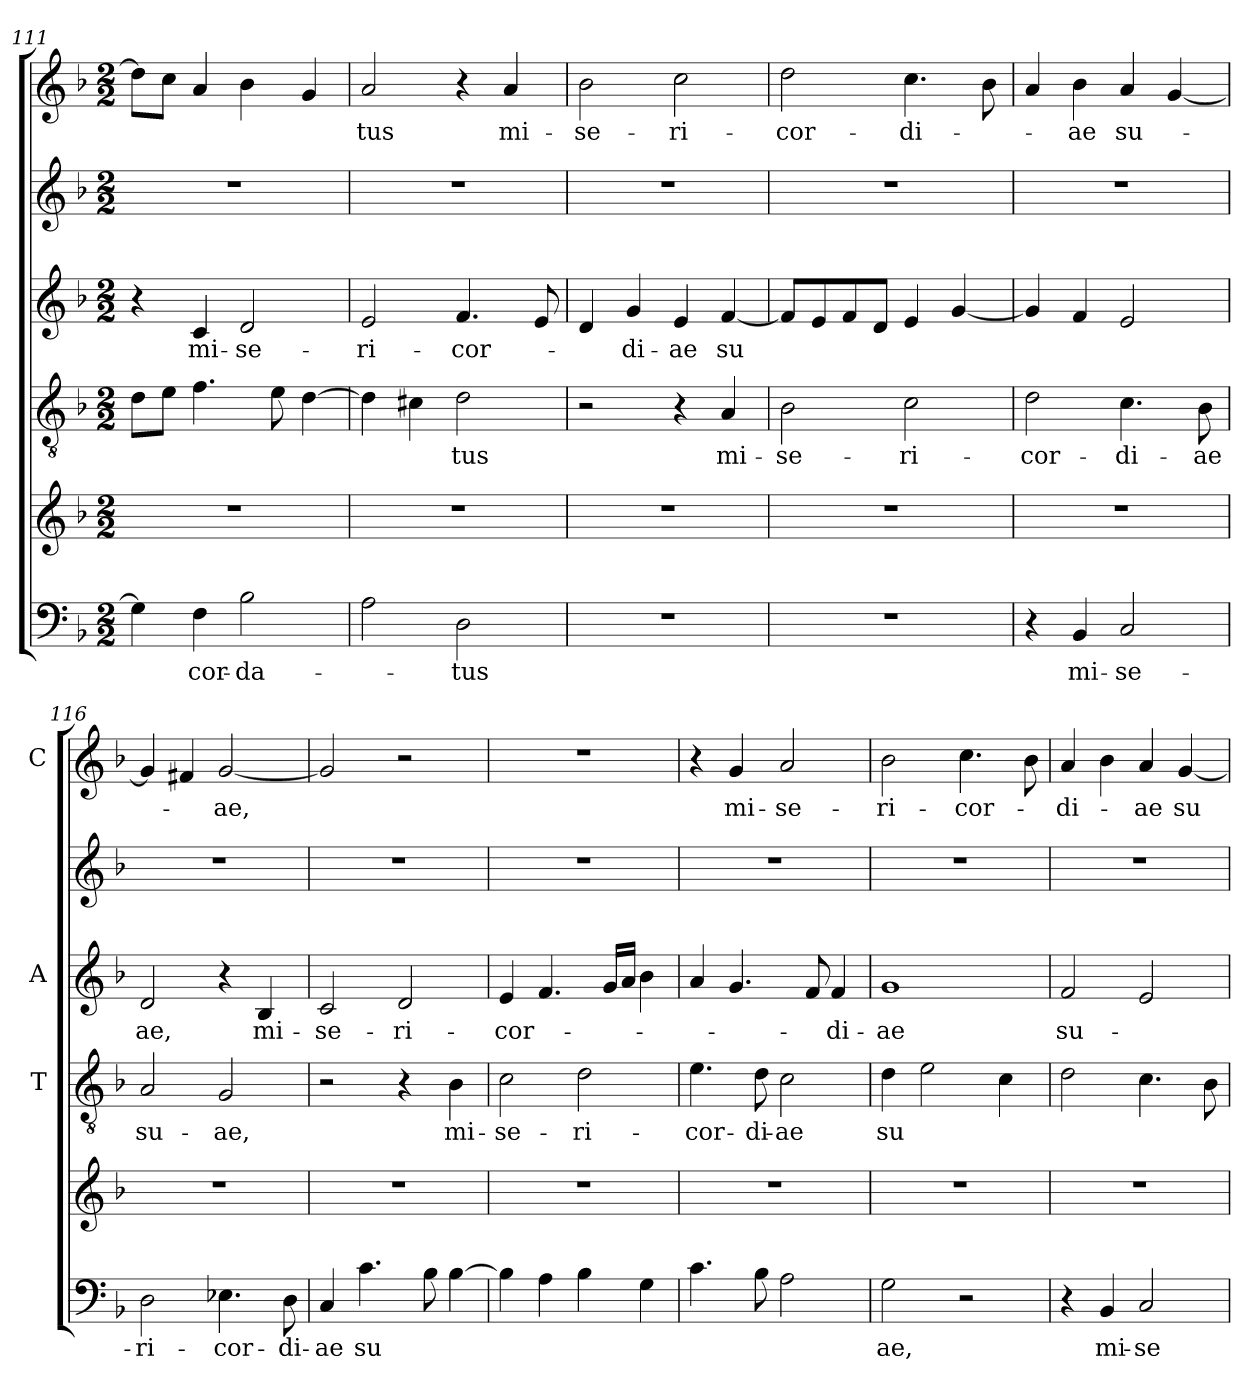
**kern	**text	**kern	**kern	**text	**kern	**text	**kern	**kern	**text
*part6	*part6	*part5	*part4	*part4	*part3	*part3	*part2	*part1	*part1
*staff6	*staff6	*staff5	*staff4	*staff4	*staff3	*staff3	*staff2	*staff1	*staff1
*	*	*	*I'T	*	*I'A	*	*	*I'C	*
*clefF4	*	*clefG2	*clefGv2	*	*clefG2	*	*clefG2	*clefG2	*
*k[b-]	*	*k[b-]	*k[b-]	*	*k[b-]	*	*k[b-]	*k[b-]	*
*F:	*	*F:	*F:	*	*F:	*	*F:	*F:	*
*M2/2	*	*M2/2	*M2/2	*	*M2/2	*	*M2/2	*M2/2	*
=111	=111	=111	=111	=111	=111	=111	=111	=111	=111
4G\]	.	1r	8d\L	.	4r	.	1r	8dd\L]	.
.	.	.	8e\J	.	.	.	.	8cc\J	.
!	!LO:LY:b	!	!	!	!	!LO:LY:b	!	!	!
4F\	-cor-	.	4.f\	.	4c/	mi-	.	4a/	.
!	!LO:LY:b	!	!	!	!	!LO:LY:b	!	!	!
2B-\	-da-	.	.	.	2d/	-se-	.	4b-\	.
.	.	.	8e\	.	.	.	.	.	.
.	.	.	[4d\	.	.	.	.	4g/	.
!!LO:LB:g=z
=112	=112	=112	=112	=112	=112	=112	=112	=112	=112
!	!	!	!	!	!	!LO:LY:b	!	!	!LO:LY:b
2A\	.	1r	4d\]	.	2e/	-­ri-	1r	2a/	­tus
.	.	.	4c#\	.	.	.	.	.	.
!	!LO:LY:b	!	!	!LO:LY:b	!	!LO:LY:b	!	!	!
2D\	-tus	.	2d\	tus	4.f/	-cor-	.	4r	.
!	!	!	!	!	!	!	!	!	!LO:LY:b
.	.	.	.	.	.	.	.	4a/	mi-
.	.	.	.	.	8e/	.	.	.	.
=113	=113	=113	=113	=113	=113	=113	=113	=113	=113
!	!	!	!	!	!	!	!	!	!LO:LY:b
1r	.	1r	2r	.	4d/	.	1r	2b-\	-se-
!	!	!	!	!	!	!LO:LY:b	!	!	!
.	.	.	.	.	4g/	-di-	.	.	.
!	!	!	!	!	!	!LO:LY:b	!	!	!LO:LY:b
.	.	.	4r	.	4e/	-ae	.	2cc\	-ri-
!	!	!	!	!LO:LY:b	!	!LO:LY:b	!	!	!
.	.	.	4A/	mi-	[4f/	su	.	.	.
=114	=114	=114	=114	=114	=114	=114	=114	=114	=114
!	!	!	!	!LO:LY:b	!	!	!	!	!LO:LY:b
1r	.	1r	2B-\	-se-	8f/L]	.	1r	2dd\	-cor-
.	.	.	.	.	8e/	.	.	.	.
.	.	.	.	.	8f/	.	.	.	.
.	.	.	.	.	8d/J	.	.	.	.
!	!	!	!	!LO:LY:b	!	!	!	!	!LO:LY:b
.	.	.	2c\	-ri-	4e/	.	.	4.cc\	-di-
.	.	.	.	.	[4g/	.	.	.	.
.	.	.	.	.	.	.	.	8b-\	.
=115	=115	=115	=115	=115	=115	=115	=115	=115	=115
!	!	!	!	!LO:LY:b	!	!	!	!	!
4r	.	1r	2d\	-cor-	4g/]	.	1r	4a/	.
!	!LO:LY:b	!	!	!	!	!	!	!	!LO:LY:b
4BB-/	mi-	.	.	.	4f/	.	.	4b-\	-ae
!	!LO:LY:b	!	!	!LO:LY:b	!	!	!	!	!LO:LY:b
2C/	-se-	.	4.c\	-di-	2e/	.	.	4a/	su-
.	.	.	.	.	.	.	.	[4g/	.
!	!	!	!	!LO:LY:b	!	!	!	!	!
.	.	.	8B-\	-ae	.	.	.	.	.
=116	=116	=116	=116	=116	=116	=116	=116	=116	=116
!	!LO:LY:b	!	!	!LO:LY:b	!	!LO:LY:b	!	!	!
2D\	-ri-	1r	2A/	su-	2d/	ae,	1r	4g/]	.
.	.	.	.	.	.	.	.	4f#/	.
!	!LO:LY:b	!	!	!LO:LY:b	!	!	!	!	!LO:LY:b
4.E-\	-cor-	.	2G/	-ae,	4r	.	.	[2g/	-ae,
!	!	!	!	!	!	!LO:LY:b	!	!	!
.	.	.	.	.	4B-/	mi-	.	.	.
!	!LO:LY:b	!	!	!	!	!	!	!	!
8D\	-di-	.	.	.	.	.	.	.	.
!!LO:PB:g=z
=117	=117	=117	=117	=117	=117	=117	=117	=117	=117
!	!LO:LY:b	!	!	!	!	!LO:LY:b	!	!	!
4C/	-­ae	1r	2r	.	2c/	-­se-	1r	2g/]	.
!	!LO:LY:b	!	!	!	!	!	!	!	!
4.c\	su	.	.	.	.	.	.	.	.
!	!	!	!	!	!	!LO:LY:b	!	!	!
.	.	.	4r	.	2d/	-ri-	.	2r	.
8B-\	.	.	.	.	.	.	.	.	.
!	!	!	!	!LO:LY:b	!	!	!	!	!
[4B-\	.	.	4B-\	mi-	.	.	.	.	.
=118	=118	=118	=118	=118	=118	=118	=118	=118	=118
!	!	!	!	!LO:LY:b	!	!LO:LY:b	!	!	!
4B-\]	.	1r	2c\	-se-	4e/	-cor-	1r	1r	.
4A\	.	.	.	.	4.f/	.	.	.	.
!	!	!	!	!LO:LY:b	!	!	!	!	!
4B-\	.	.	2d\	-ri-	.	.	.	.	.
.	.	.	.	.	16g/LL	.	.	.	.
.	.	.	.	.	16a/JJ	.	.	.	.
4G\	.	.	.	.	4b-\	.	.	.	.
=119	=119	=119	=119	=119	=119	=119	=119	=119	=119
!	!	!	!	!LO:LY:b	!	!	!	!	!
4.c\	.	1r	4.e\	-cor-	4a/	.	1r	4r	.
!	!	!	!	!	!	!	!	!	!LO:LY:b
.	.	.	.	.	4.g/	.	.	4g/	mi-
!	!	!	!	!LO:LY:b	!	!	!	!	!
8B-\	.	.	8d\	-di-	.	.	.	.	.
!	!	!	!	!LO:LY:b	!	!	!	!	!LO:LY:b
2A\	.	.	2c\	-ae	.	.	.	2a/	-se-
.	.	.	.	.	8f/	.	.	.	.
!	!	!	!	!	!	!LO:LY:b	!	!	!
.	.	.	.	.	4f/	-di-	.	.	.
=120	=120	=120	=120	=120	=120	=120	=120	=120	=120
!	!LO:LY:b	!	!	!LO:LY:b	!	!LO:LY:b	!	!	!LO:LY:b
2G\	ae,	1r	4d\	su	1g	-ae	1r	2b-\	-ri-
.	.	.	2e\	.	.	.	.	.	.
!	!	!	!	!	!	!	!	!	!LO:LY:b
2r	.	.	.	.	.	.	.	4.cc\	-cor-
.	.	.	4c\	.	.	.	.	.	.
.	.	.	.	.	.	.	.	8b-\	.
=121	=121	=121	=121	=121	=121	=121	=121	=121	=121
!	!	!	!	!	!	!LO:LY:b	!	!	!LO:LY:b
4r	.	1r	2d\	.	2f/	su-	1r	4a/	-di-
!	!LO:LY:b	!	!	!	!	!	!	!	!
4BB-/	mi-	.	.	.	.	.	.	4b-\	.
!	!LO:LY:b	!	!	!	!	!	!	!	!LO:LY:b
2C/	-se-	.	4.c\	.	2e/	.	.	4a/	-ae
!	!	!	!	!	!	!	!	!	!LO:LY:b
.	.	.	.	.	.	.	.	[4g/	su-
.	.	.	8B-\	.	.	.	.	.	.
=	=	=	=	=	=	=	=	=	=
*-	*-	*-	*-	*-	*-	*-	*-	*-	*-
